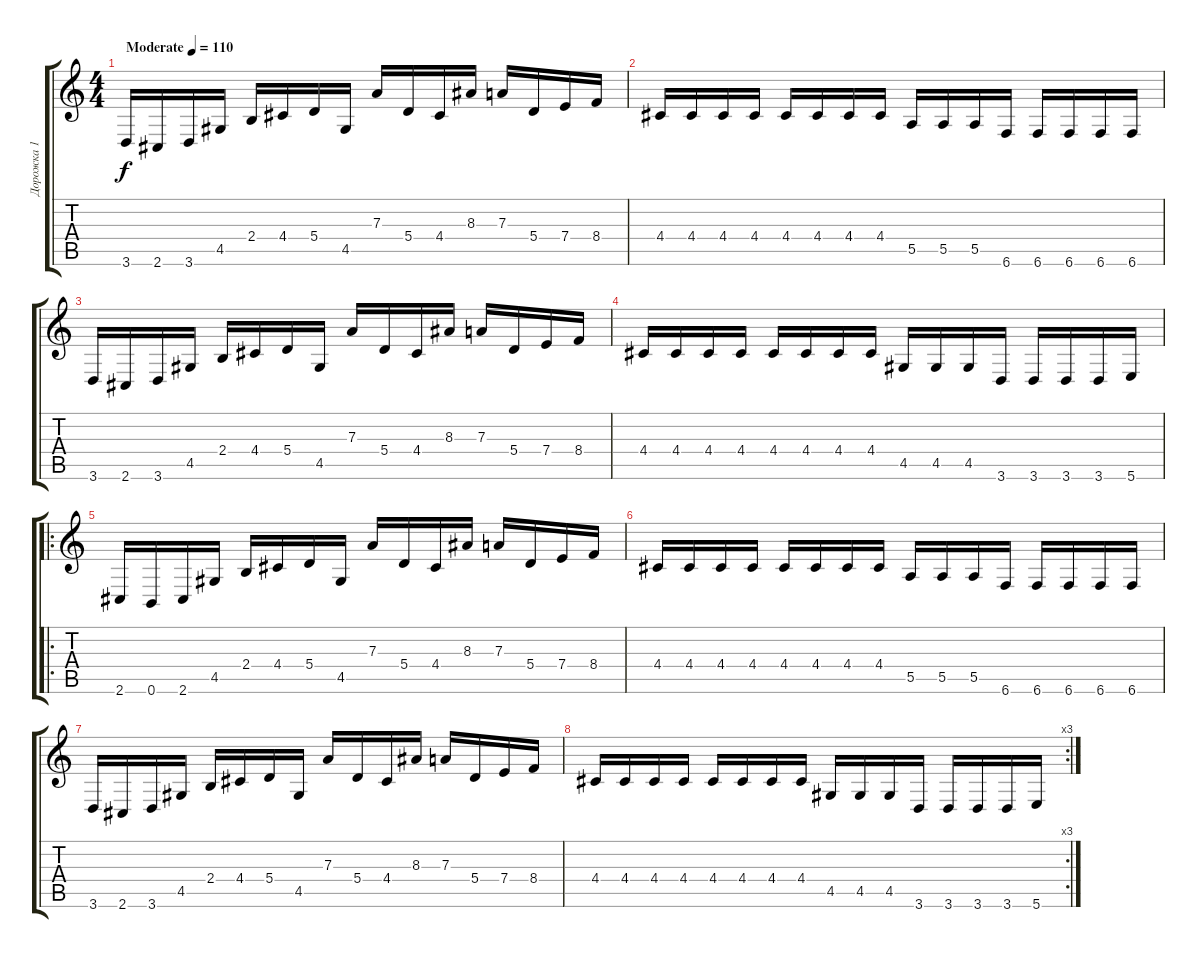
\track ("Дорожка 1" "Дорожка 1") {instrument distortionguitar}
\staff {score tabs}
\tuning (B3 Gb3 D3 A2 E2 B1) {hide}
\ts (4 4)
\tempo (110 "Moderate")
\clef g2
\ks c
3.6.16{dy f instrument distortionguitar} 2.6.16 3.6.16 4.5.16 2.4.16 4.4.16 5.4.16 4.5.16 7.3.16 5.4.16 4.4.16 8.3.16 7.3.16 5.4.16 7.4.16 8.4.16 |
4.4.16 4.4.16 4.4.16 4.4.16 4.4.16 4.4.16 4.4.16 4.4.16 5.5.16 5.5.16 5.5.16 6.6.16 6.6.16 6.6.16 6.6.16 6.6.16 |
3.6.16 2.6.16 3.6.16 4.5.16 2.4.16 4.4.16 5.4.16 4.5.16 7.3.16 5.4.16 4.4.16 8.3.16 7.3.16 5.4.16 7.4.16 8.4.16 |
4.4.16 4.4.16 4.4.16 4.4.16 4.4.16 4.4.16 4.4.16 4.4.16 4.5.16 4.5.16 4.5.16 3.6.16 3.6.16 3.6.16 3.6.16 5.6.16 |
\ro
2.6.16 0.6.16 2.6.16 4.5.16 2.4.16 4.4.16 5.4.16 4.5.16 7.3.16 5.4.16 4.4.16 8.3.16 7.3.16 5.4.16 7.4.16 8.4.16 |
4.4.16 4.4.16 4.4.16 4.4.16 4.4.16 4.4.16 4.4.16 4.4.16 5.5.16 5.5.16 5.5.16 6.6.16 6.6.16 6.6.16 6.6.16 6.6.16 |
3.6.16 2.6.16 3.6.16 4.5.16 2.4.16 4.4.16 5.4.16 4.5.16 7.3.16 5.4.16 4.4.16 8.3.16 7.3.16 5.4.16 7.4.16 8.4.16 |
\rc 3
4.4.16 4.4.16 4.4.16 4.4.16 4.4.16 4.4.16 4.4.16 4.4.16 4.5.16 4.5.16 4.5.16 3.6.16 3.6.16 3.6.16 3.6.16 5.6.16
